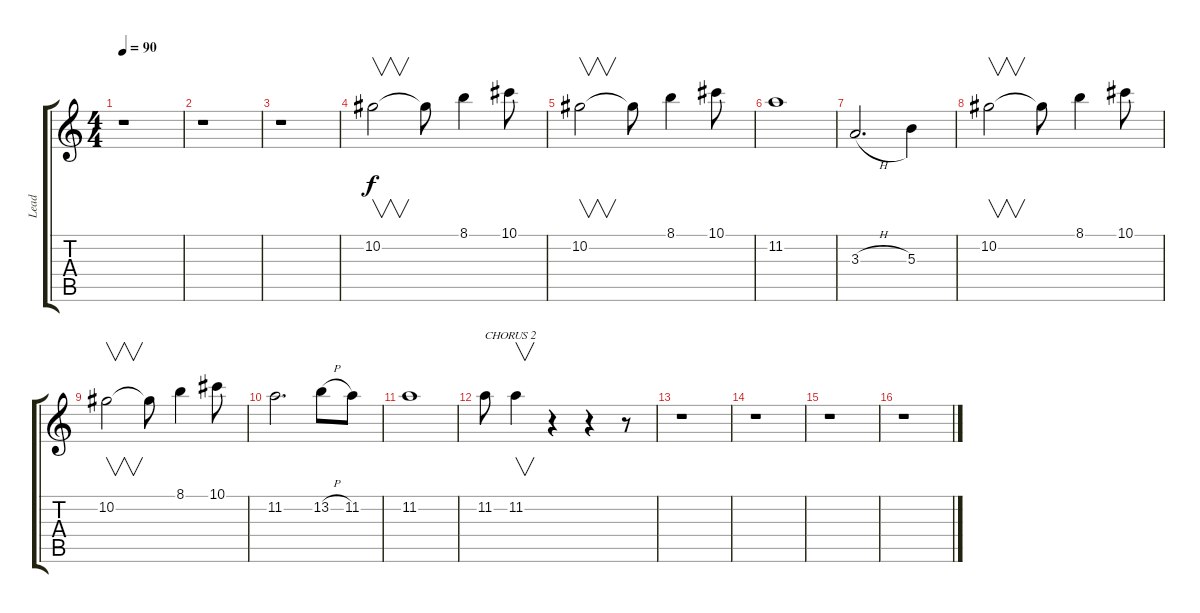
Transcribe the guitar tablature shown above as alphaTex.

\track ("Lead" "Lead") {instrument overdrivenguitar}
\staff {score tabs}
\tuning (Eb4 Bb3 Gb3 Db3 Ab2 Db2) {hide}
\ts (4 4)
\tempo 90
\clef g2
\ks c
r.1{dy f} |
r.1 |
r.1 |
10.2.2{v} 10.2{t}.8 8.1.4 10.1.8 |
10.2.2{v} 10.2{t}.8 8.1.4 10.1.8 |
11.2.1 |
3.3{h}.2{d} 5.3.4 |
10.2.2{v} 10.2{t}.8 8.1.4 10.1.8 |
10.2.2{v} 10.2{t}.8 8.1.4 10.1.8 |
11.2.2{d} 13.2{h}.8 11.2.8 |
11.2.1 |
11.2.8{txt "CHORUS 2"} 11.2.4{v} r.4 r.4 r.8 |
r.1 |
r.1 |
r.1 |
r.1
